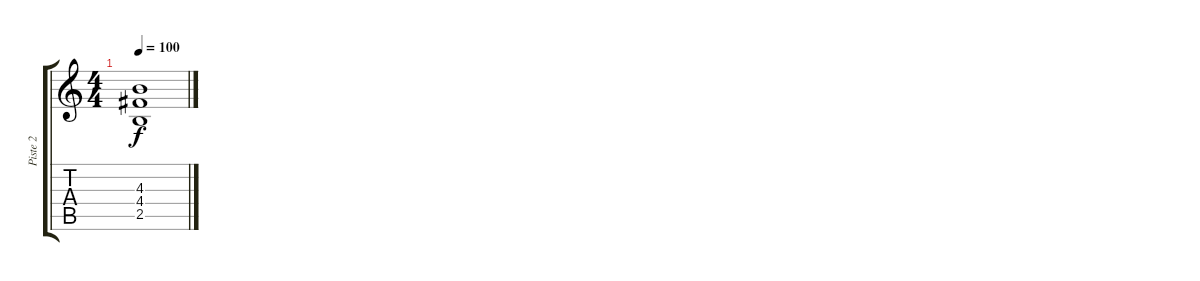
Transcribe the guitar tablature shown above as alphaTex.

\track ("Piste 2" "Piste 2") {instrument overdrivenguitar}
\staff {score tabs}
\tuning (E4 B3 G3 D3 A2 E2) {hide}
\ts (4 4)
\tempo 100
\clef g2
\ks c
(4.3{t} 4.4{t} 2.5{t}).1{dy f}
